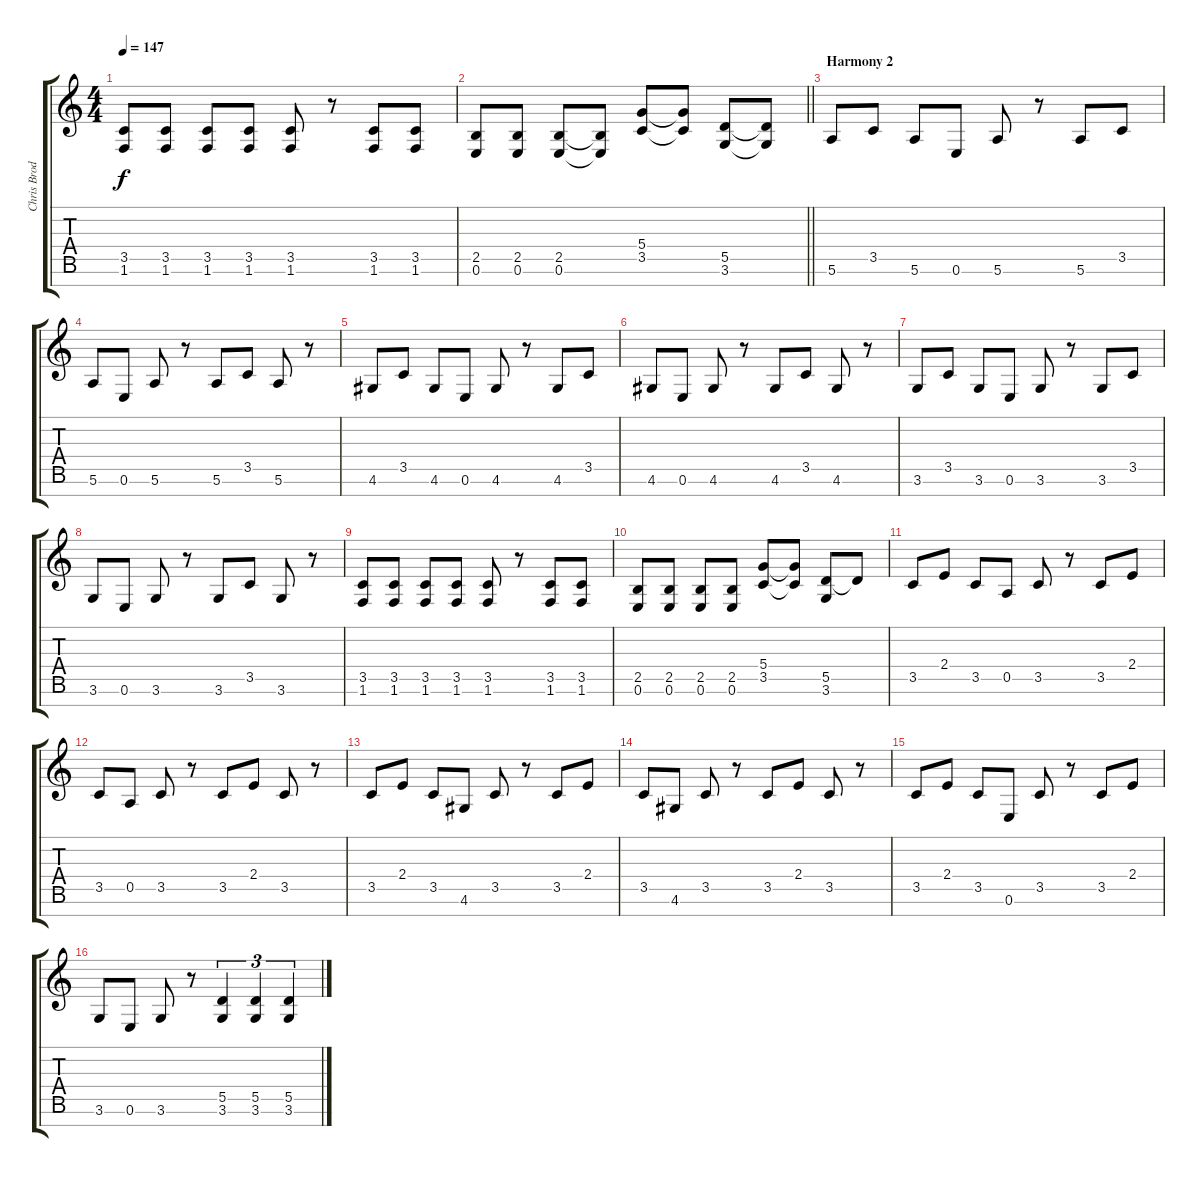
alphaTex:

\track ("Chris Broderick" "Chris Brod") {instrument distortionguitar}
\staff {score tabs}
\tuning (E4 B3 G3 D3 A2 E2 B1) {hide}
\ts (4 4)
\tempo 147
\clef g2
\ks c
(3.5 1.6).8{dy f} (3.5 1.6).8 (3.5 1.6).8 (3.5 1.6).8 (3.5 1.6).8 r.8 (3.5 1.6).8 (3.5 1.6).8 |
\barLineRight lightlight
(2.5 0.6).8 (2.5 0.6).8 (2.5 0.6).8 (2.5{t} 0.6{t}).8 (5.4 3.5).8 (5.4{t} 3.5{t}).8 (5.5 3.6).8 (5.5{t} 3.6{t}).8 |
\section ("" "Harmony 2")
5.6.8 3.5.8 5.6.8 0.6.8 5.6.8 r.8 5.6.8 3.5.8 |
5.6.8 0.6.8 5.6.8 r.8 5.6.8 3.5.8 5.6.8 r.8 |
4.6.8 3.5.8 4.6.8 0.6.8 4.6.8 r.8 4.6.8 3.5.8 |
4.6.8 0.6.8 4.6.8 r.8 4.6.8 3.5.8 4.6.8 r.8 |
3.6.8 3.5.8 3.6.8 0.6.8 3.6.8 r.8 3.6.8 3.5.8 |
3.6.8 0.6.8 3.6.8 r.8 3.6.8 3.5.8 3.6.8 r.8 |
(3.5 1.6).8 (3.5 1.6).8 (3.5 1.6).8 (3.5 1.6).8 (3.5 1.6).8 r.8 (3.5 1.6).8 (3.5 1.6).8 |
(2.5 0.6).8 (2.5 0.6).8 (2.5 0.6).8 (2.5 0.6).8 (5.4 3.5).8 (5.4{t} 3.5{t}).8 (5.5 3.6).8 5.5{t}.8 |
3.5.8 2.4.8 3.5.8 0.5.8 3.5.8 r.8 3.5.8 2.4.8 |
3.5.8 0.5.8 3.5.8 r.8 3.5.8 2.4.8 3.5.8 r.8 |
3.5.8 2.4.8 3.5.8 4.6.8 3.5.8 r.8 3.5.8 2.4.8 |
3.5.8 4.6.8 3.5.8 r.8 3.5.8 2.4.8 3.5.8 r.8 |
3.5.8 2.4.8 3.5.8 0.6.8 3.5.8 r.8 3.5.8 2.4.8 |
3.6.8 0.6.8 3.6.8 r.8 (5.5 3.6).4{tu (3 2)} (5.5 3.6).4{tu (3 2)} (5.5 3.6).4{tu (3 2)}
